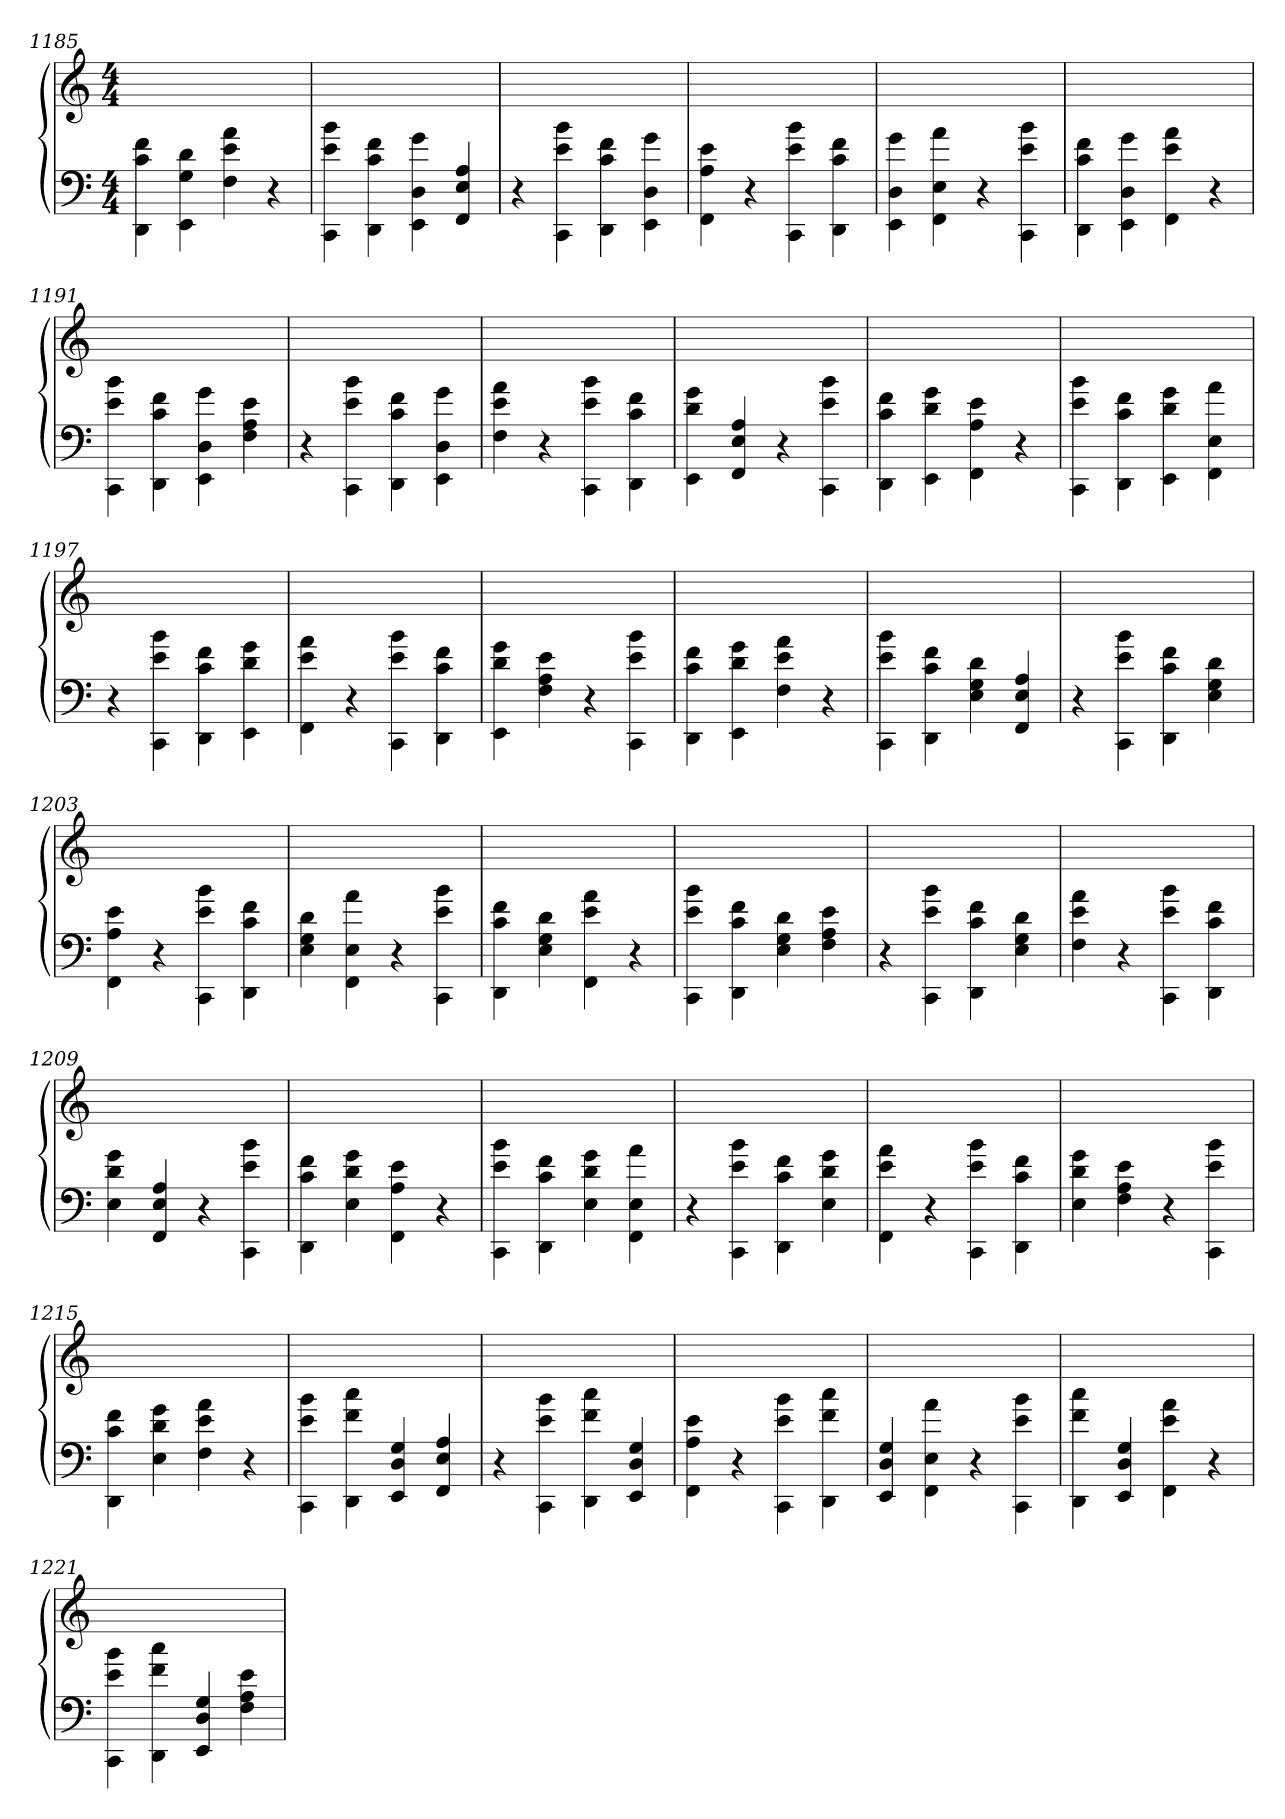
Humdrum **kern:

**kern	**kern
*part2	*part1
*staff2	*staff1
*clefF4	*clefG2
*k[]	*k[]
*C:	*C:
*M4/4	*M4/4
=1185	=1185
4DD 4c 4f	1ryy
4EE 4G 4d	.
4F 4e 4a	.
4r	.
=1186	=1186
4CC 4e 4b	1ryy
4DD 4c 4f	.
4EE 4D 4g	.
4FF 4E 4A	.
=1187	=1187
4r	1ryy
4CC 4e 4b	.
4DD 4c 4f	.
4EE 4D 4g	.
=1188	=1188
4FF 4A 4e	1ryy
4r	.
4CC 4e 4b	.
4DD 4c 4f	.
=1189	=1189
4EE 4D 4g	1ryy
4FF 4E 4a	.
4r	.
4CC 4e 4b	.
=1190	=1190
4DD 4c 4f	1ryy
4EE 4D 4g	.
4FF 4e 4a	.
4r	.
=1191	=1191
4CC 4e 4b	1ryy
4DD 4c 4f	.
4EE 4D 4g	.
4F 4A 4e	.
=1192	=1192
4r	1ryy
4CC 4e 4b	.
4DD 4c 4f	.
4EE 4D 4g	.
=1193	=1193
4F 4e 4a	1ryy
4r	.
4CC 4e 4b	.
4DD 4c 4f	.
=1194	=1194
4EE 4d 4g	1ryy
4FF 4E 4A	.
4r	.
4CC 4e 4b	.
=1195	=1195
4DD 4c 4f	1ryy
4EE 4d 4g	.
4FF 4A 4e	.
4r	.
=1196	=1196
4CC 4e 4b	1ryy
4DD 4c 4f	.
4EE 4d 4g	.
4FF 4E 4a	.
=1197	=1197
4r	1ryy
4CC 4e 4b	.
4DD 4c 4f	.
4EE 4d 4g	.
=1198	=1198
4FF 4e 4a	1ryy
4r	.
4CC 4e 4b	.
4DD 4c 4f	.
=1199	=1199
4EE 4d 4g	1ryy
4F 4A 4e	.
4r	.
4CC 4e 4b	.
=1200	=1200
4DD 4c 4f	1ryy
4EE 4d 4g	.
4F 4e 4a	.
4r	.
=1201	=1201
4CC 4e 4b	1ryy
4DD 4c 4f	.
4E 4G 4d	.
4FF 4E 4A	.
=1202	=1202
4r	1ryy
4CC 4e 4b	.
4DD 4c 4f	.
4E 4G 4d	.
=1203	=1203
4FF 4A 4e	1ryy
4r	.
4CC 4e 4b	.
4DD 4c 4f	.
=1204	=1204
4E 4G 4d	1ryy
4FF 4E 4a	.
4r	.
4CC 4e 4b	.
=1205	=1205
4DD 4c 4f	1ryy
4E 4G 4d	.
4FF 4e 4a	.
4r	.
=1206	=1206
4CC 4e 4b	1ryy
4DD 4c 4f	.
4E 4G 4d	.
4F 4A 4e	.
=1207	=1207
4r	1ryy
4CC 4e 4b	.
4DD 4c 4f	.
4E 4G 4d	.
=1208	=1208
4F 4e 4a	1ryy
4r	.
4CC 4e 4b	.
4DD 4c 4f	.
=1209	=1209
4E 4d 4g	1ryy
4FF 4E 4A	.
4r	.
4CC 4e 4b	.
=1210	=1210
4DD 4c 4f	1ryy
4E 4d 4g	.
4FF 4A 4e	.
4r	.
=1211	=1211
4CC 4e 4b	1ryy
4DD 4c 4f	.
4E 4d 4g	.
4FF 4E 4a	.
=1212	=1212
4r	1ryy
4CC 4e 4b	.
4DD 4c 4f	.
4E 4d 4g	.
=1213	=1213
4FF 4e 4a	1ryy
4r	.
4CC 4e 4b	.
4DD 4c 4f	.
=1214	=1214
4E 4d 4g	1ryy
4F 4A 4e	.
4r	.
4CC 4e 4b	.
=1215	=1215
4DD 4c 4f	1ryy
4E 4d 4g	.
4F 4e 4a	.
4r	.
=1216	=1216
4CC 4e 4b	1ryy
4DD 4f 4cc	.
4EE 4D 4G	.
4FF 4E 4A	.
=1217	=1217
4r	1ryy
4CC 4e 4b	.
4DD 4f 4cc	.
4EE 4D 4G	.
=1218	=1218
4FF 4A 4e	1ryy
4r	.
4CC 4e 4b	.
4DD 4f 4cc	.
=1219	=1219
4EE 4D 4G	1ryy
4FF 4E 4a	.
4r	.
4CC 4e 4b	.
=1220	=1220
4DD 4f 4cc	1ryy
4EE 4D 4G	.
4FF 4e 4a	.
4r	.
=1221	=1221
4CC 4e 4b	1ryy
4DD 4f 4cc	.
4EE 4D 4G	.
4F 4A 4e	.
=	=
*-	*-
